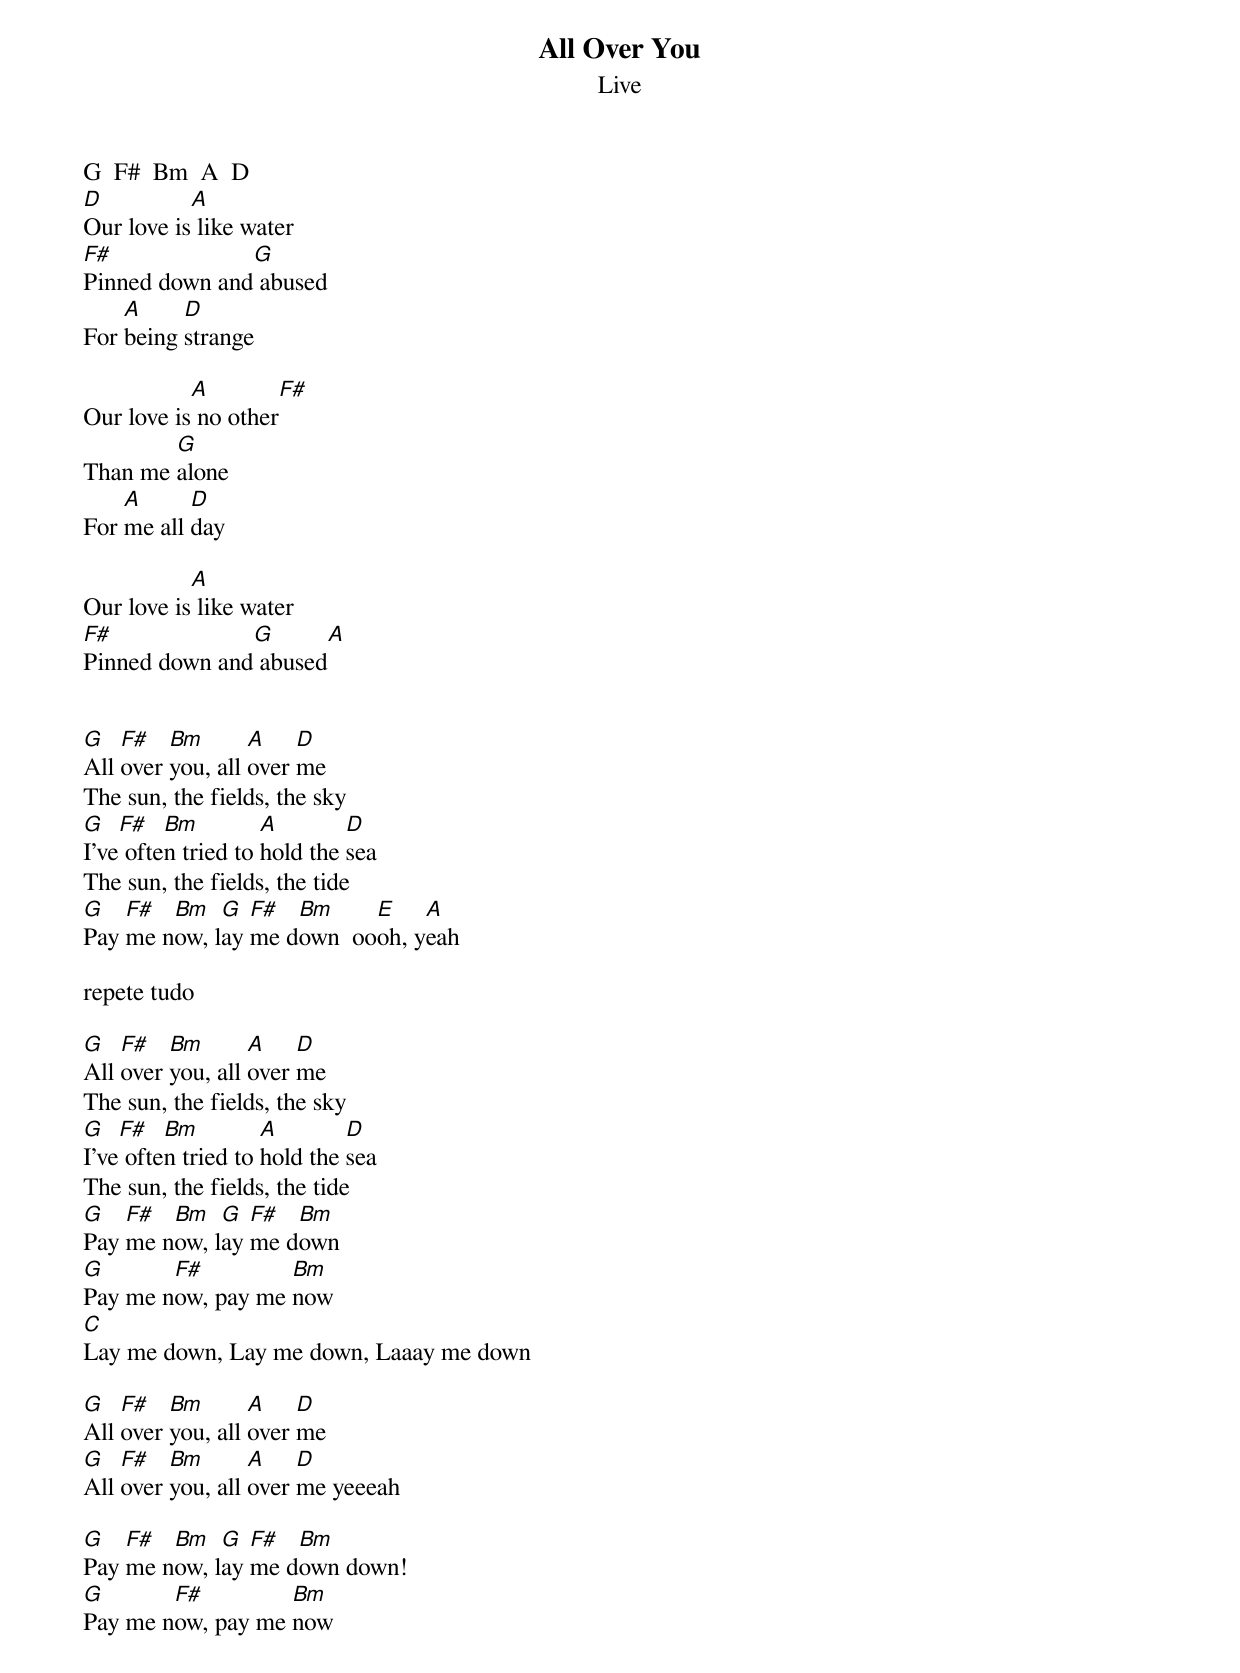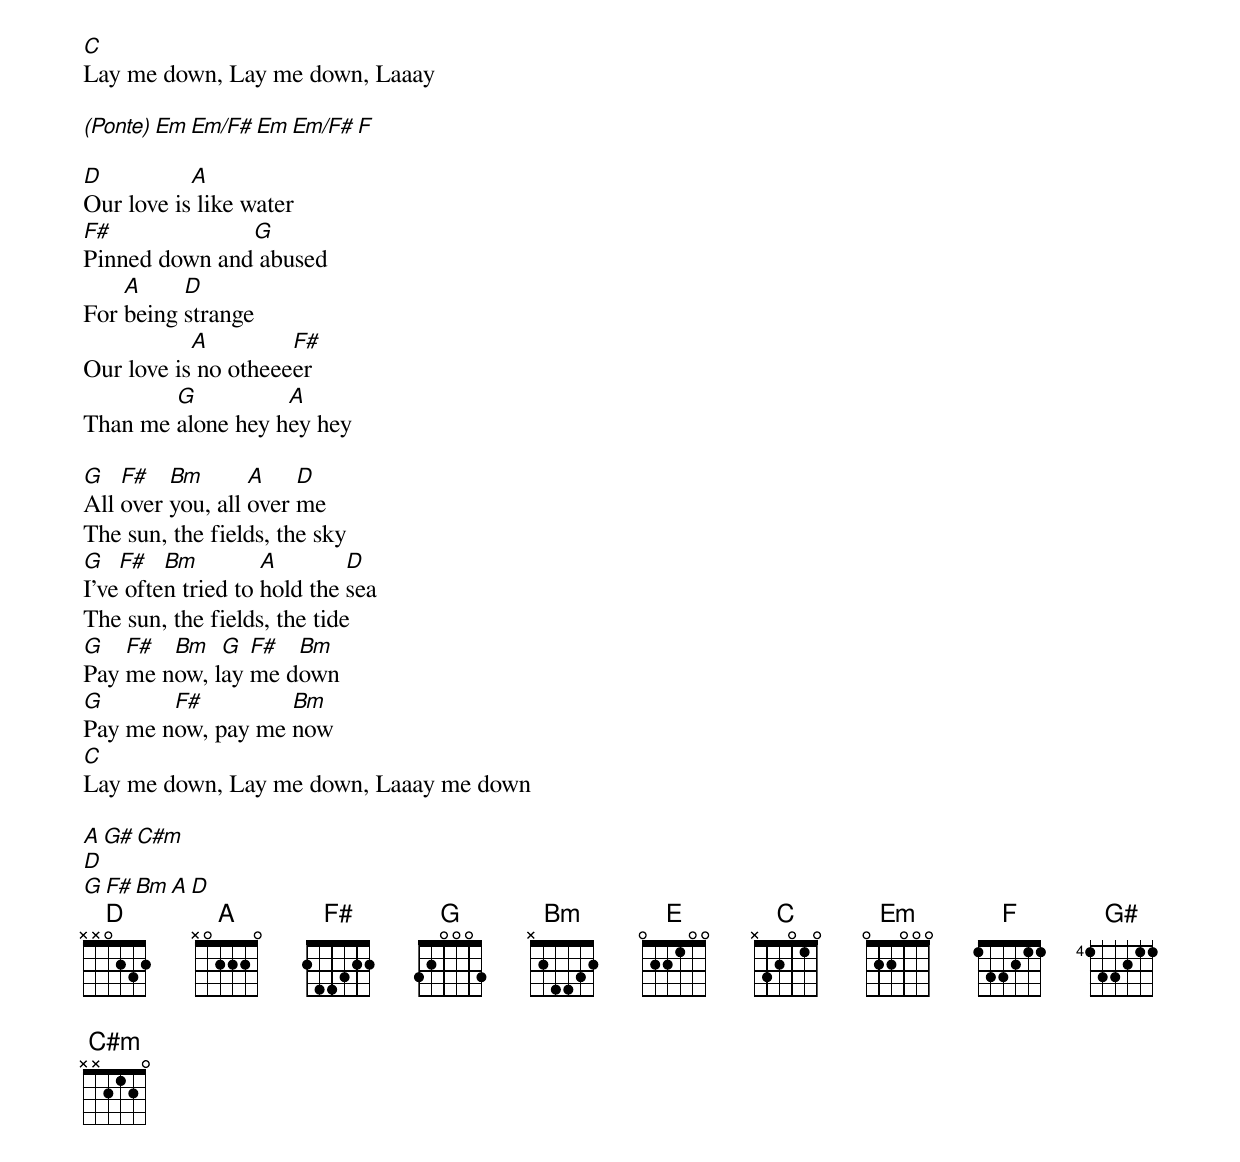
All Over You
Live

G  F#  Bm  A  D
D          A
Our love is like water
F#             G
Pinned down and abused
    A     D
For being strange

           A         F#
Our love is no other
        G
Than me alone
    A      D
For me all day

           A
Our love is like water
F#             G       A
Pinned down and abused


G   F#   Bm       A    D
All over you, all over me
The sun, the fields, the sky
G   F#   Bm         A        D
I've often tried to hold the sea
The sun, the fields, the tide
G   F#  Bm   G  F#  Bm     E    A
Pay me now, lay me down  oooh, yeah

repete tudo

G   F#   Bm       A    D
All over you, all over me
The sun, the fields, the sky
G   F#   Bm         A        D
I've often tried to hold the sea
The sun, the fields, the tide
G   F#  Bm   G  F#  Bm
Pay me now, lay me down
G       F#         Bm
Pay me now, pay me now
C
Lay me down, Lay me down, Laaay me down

G   F#   Bm       A    D
All over you, all over me
G   F#   Bm       A    D
All over you, all over me yeeeah

G   F#  Bm   G  F#  Bm
Pay me now, lay me down down!
G       F#         Bm
Pay me now, pay me now
C
Lay me down, Lay me down, Laaay

(Ponte) Em  Em/F#  Em  Em/F#  F

D          A
Our love is like water
F#             G
Pinned down and abused
    A     D
For being strange
           A         F#
Our love is no otheeeer
        G          A
Than me alone hey hey hey

G   F#   Bm       A    D
All over you, all over me
The sun, the fields, the sky
G   F#   Bm         A        D
I've often tried to hold the sea
The sun, the fields, the tide
G   F#  Bm   G  F#  Bm
Pay me now, lay me down
G       F#         Bm
Pay me now, pay me now
C
Lay me down, Lay me down, Laaay me down

A  G#  C#m
        D
        G   F#   Bm   A    D
